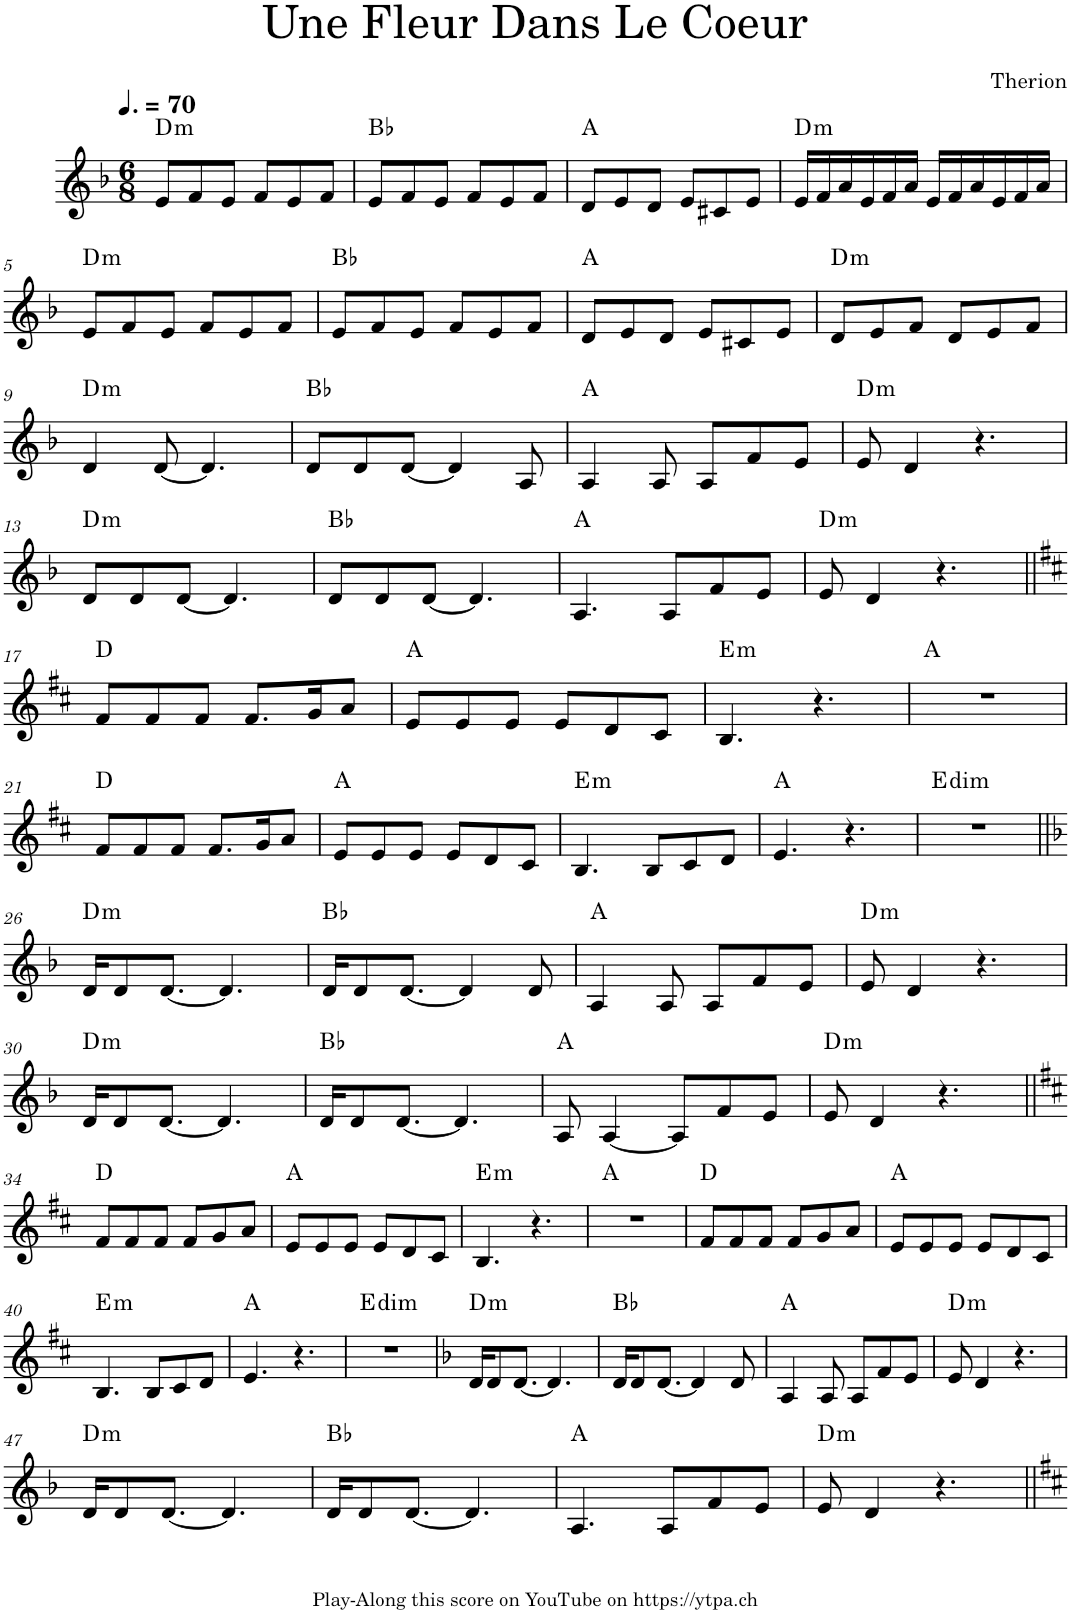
**kern	**harte
*part1	*part1
*staff1	*
*I"Piano	*
*I'Pno.	*
*clefG2	*
*k[b-]	*
*M6/8	*
*MM105	*
=1	=1
!	!LO:H:kt=m
8e/L	D:min
8f/	.
8e/J	.
8f/L	.
8e/	.
8f/J	.
=2	=2
8e/L	Bb:maj
8f/	.
8e/J	.
8f/L	.
8e/	.
8f/J	.
=3	=3
8d/L	A:maj
8e/	.
8d/J	.
8e/L	.
8c#X/	.
8e/J	.
=4	=4
!	!LO:H:kt=m
16e/LL	D:min
16f/	.
16a/	.
16e/	.
16f/	.
16a/JJ	.
16e/LL	.
16f/	.
16a/	.
16e/	.
16f/	.
16a/JJ	.
!!LO:LB:g=z
=5	=5
!	!LO:H:kt=m
8e/L	D:min
8f/	.
8e/J	.
8f/L	.
8e/	.
8f/J	.
=6	=6
8e/L	Bb:maj
8f/	.
8e/J	.
8f/L	.
8e/	.
8f/J	.
=7	=7
8d/L	A:maj
8e/	.
8d/J	.
8e/L	.
8c#X/	.
8e/J	.
=8	=8
!	!LO:H:kt=m
8d/L	D:min
8e/	.
8f/J	.
8d/L	.
8e/	.
8f/J	.
!!LO:LB:g=z
=9	=9
!	!LO:H:kt=m
4d/	D:min
[8d/	.
4.d/]	.
=10	=10
8d/L	Bb:maj
8d/	.
[8d/J	.
4d/]	.
8A/	.
=11	=11
4A/	A:maj
8A/	.
8A/L	.
8f/	.
8e/J	.
=12	=12
!	!LO:H:kt=m
8e/	D:min
4d/	.
4.r	.
!!LO:LB:g=z
=13	=13
!	!LO:H:kt=m
8d/L	D:min
8d/	.
[8d/J	.
4.d/]	.
=14	=14
8d/L	Bb:maj
8d/	.
[8d/J	.
4.d/]	.
=15	=15
4.A/	A:maj
8A/L	.
8f/	.
8e/J	.
=16	=16
!	!LO:H:kt=m
8e/	D:min
4d/	.
4.r	.
!!LO:LB:g=z
=17||	=17||
*k[f#c#]	*
8f#/L	D:maj
8f#/	.
8f#/J	.
8.f#/L	.
16g/K	.
8a/J	.
=18	=18
8e/L	A:maj
8e/	.
8e/J	.
8e/L	.
8d/	.
8c#/J	.
=19	=19
!	!LO:H:kt=m
4.B/	E:min
4.r	.
=20	=20
2.r	A:maj
!!LO:LB:g=z
=21	=21
8f#/L	D:maj
8f#/	.
8f#/J	.
8.f#/L	.
16g/K	.
8a/J	.
=22	=22
8e/L	A:maj
8e/	.
8e/J	.
8e/L	.
8d/	.
8c#/J	.
=23	=23
!	!LO:H:kt=m
4.B/	E:min
8B/L	.
8c#/	.
8d/J	.
=24	=24
4.e/	A:maj
4.r	.
=25	=25
!	!LO:H:kt=dim
2.r	E:dim
!!LO:LB:g=z
=26||	=26||
*k[b-]	*
!	!LO:H:kt=m
16d/KL	D:min
8d/	.
[8.d/J	.
4.d/]	.
=27	=27
16d/KL	Bb:maj
8d/	.
[8.d/J	.
4d/]	.
8d/	.
=28	=28
4A/	A:maj
8A/	.
8A/L	.
8f/	.
8e/J	.
=29	=29
!	!LO:H:kt=m
8e/	D:min
4d/	.
4.r	.
!!LO:LB:g=z
=30	=30
!	!LO:H:kt=m
16d/KL	D:min
8d/	.
[8.d/J	.
4.d/]	.
=31	=31
16d/KL	Bb:maj
8d/	.
[8.d/J	.
4.d/]	.
=32	=32
8A/	A:maj
[4A/	.
8A/L]	.
8f/	.
8e/J	.
=33	=33
!	!LO:H:kt=m
8e/	D:min
4d/	.
4.r	.
!!LO:LB:g=z
=34||	=34||
*k[f#c#]	*
8f#/L	D:maj
8f#/	.
8f#/J	.
8f#/L	.
8g/	.
8a/J	.
=35	=35
8e/L	A:maj
8e/	.
8e/J	.
8e/L	.
8d/	.
8c#/J	.
=36	=36
!	!LO:H:kt=m
4.B/	E:min
4.r	.
=37	=37
2.r	A:maj
=38	=38
8f#/L	D:maj
8f#/	.
8f#/J	.
8f#/L	.
8g/	.
8a/J	.
=39	=39
8e/L	A:maj
8e/	.
8e/J	.
8e/L	.
8d/	.
8c#/J	.
!!LO:LB:g=z
=40	=40
!	!LO:H:kt=m
4.B/	E:min
8B/L	.
8c#/	.
8d/J	.
=41	=41
4.e/	A:maj
4.r	.
=42	=42
!	!LO:H:kt=dim
2.r	E:dim
=43	=43
*k[b-]	*
!	!LO:H:kt=m
16d/KL	D:min
8d/	.
[8.d/J	.
4.d/]	.
=44	=44
16d/KL	Bb:maj
8d/	.
[8.d/J	.
4d/]	.
8d/	.
=45	=45
4A/	A:maj
8A/	.
8A/L	.
8f/	.
8e/J	.
=46	=46
!	!LO:H:kt=m
8e/	D:min
4d/	.
4.r	.
!!LO:LB:g=z
=47	=47
!	!LO:H:kt=m
16d/KL	D:min
8d/	.
[8.d/J	.
4.d/]	.
=48	=48
16d/KL	Bb:maj
8d/	.
[8.d/J	.
4.d/]	.
=49	=49
4.A/	A:maj
8A/L	.
8f/	.
8e/J	.
=50	=50
!	!LO:H:kt=m
8e/	D:min
4d/	.
4.r	.
=||	=||
*-	*-
